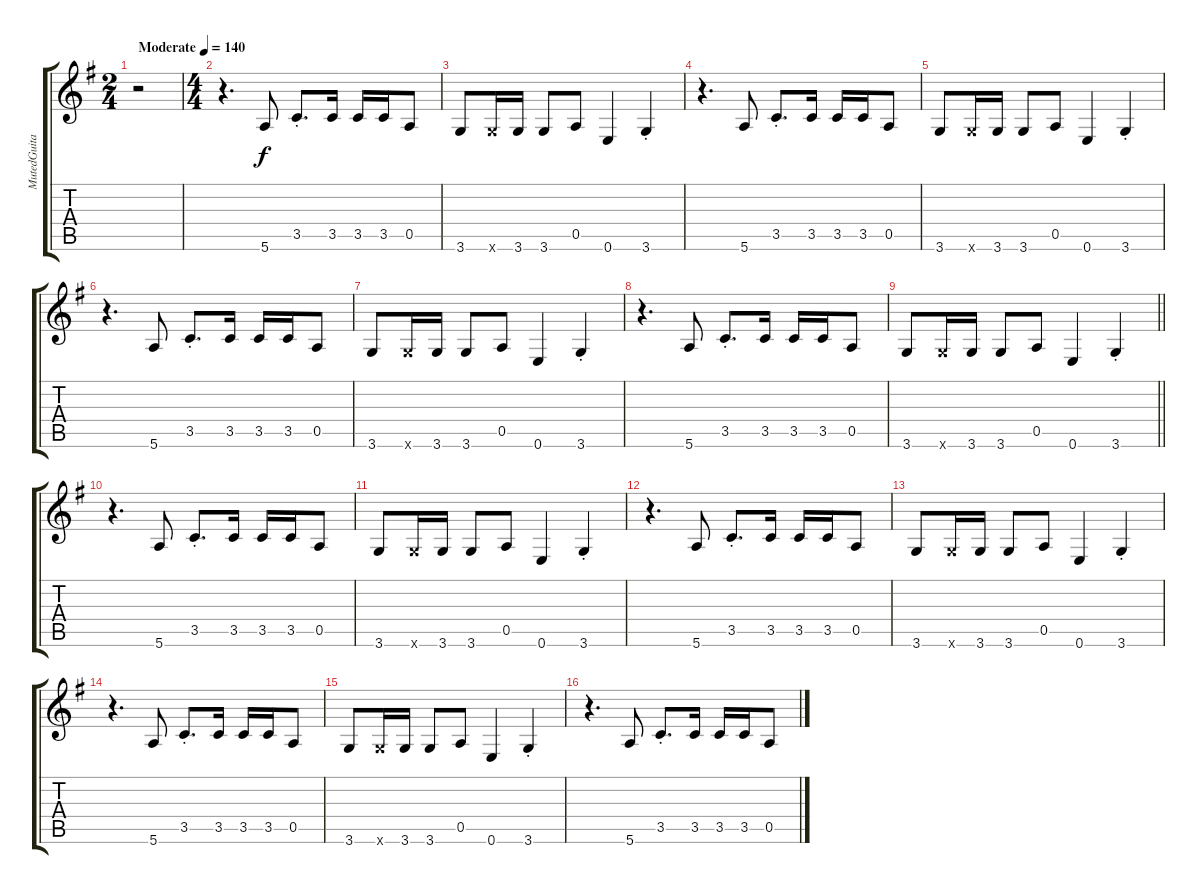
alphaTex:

\track ("MutedGuitar" "MutedGuita") {instrument electricguitarmuted}
\staff {score tabs}
\tuning (E4 B3 G3 D3 A2 E2) {hide}
\ts (2 4)
\section ("" "")
\tempo (140 "Moderate")
\clef g2
\ks eminor
r.2{dy f instrument electricguitarmuted} |
\ts (4 4)
r.4{d} 5.6.8 3.5{st}.8{d} 3.5.16 3.5.16 3.5.16 0.5.8 |
3.6.8 3.6{x}.16 3.6.16 3.6.8 0.5.8 0.6.4 3.6{st}.4 |
r.4{d} 5.6.8 3.5{st}.8{d} 3.5.16 3.5.16 3.5.16 0.5.8 |
3.6.8 3.6{x}.16 3.6.16 3.6.8 0.5.8 0.6.4 3.6{st}.4 |
r.4{d} 5.6.8 3.5{st}.8{d} 3.5.16 3.5.16 3.5.16 0.5.8 |
3.6.8 3.6{x}.16 3.6.16 3.6.8 0.5.8 0.6.4 3.6{st}.4 |
r.4{d} 5.6.8 3.5{st}.8{d} 3.5.16 3.5.16 3.5.16 0.5.8 |
\barLineRight lightlight
3.6.8 3.6{x}.16 3.6.16 3.6.8 0.5.8 0.6.4 3.6{st}.4 |
\section ("" "")
r.4{d} 5.6.8 3.5{st}.8{d} 3.5.16 3.5.16 3.5.16 0.5.8 |
3.6.8 3.6{x}.16 3.6.16 3.6.8 0.5.8 0.6.4 3.6{st}.4 |
r.4{d} 5.6.8 3.5{st}.8{d} 3.5.16 3.5.16 3.5.16 0.5.8 |
3.6.8 3.6{x}.16 3.6.16 3.6.8 0.5.8 0.6.4 3.6{st}.4 |
r.4{d} 5.6.8 3.5{st}.8{d} 3.5.16 3.5.16 3.5.16 0.5.8 |
3.6.8 3.6{x}.16 3.6.16 3.6.8 0.5.8 0.6.4 3.6{st}.4 |
r.4{d} 5.6.8 3.5{st}.8{d} 3.5.16 3.5.16 3.5.16 0.5.8
